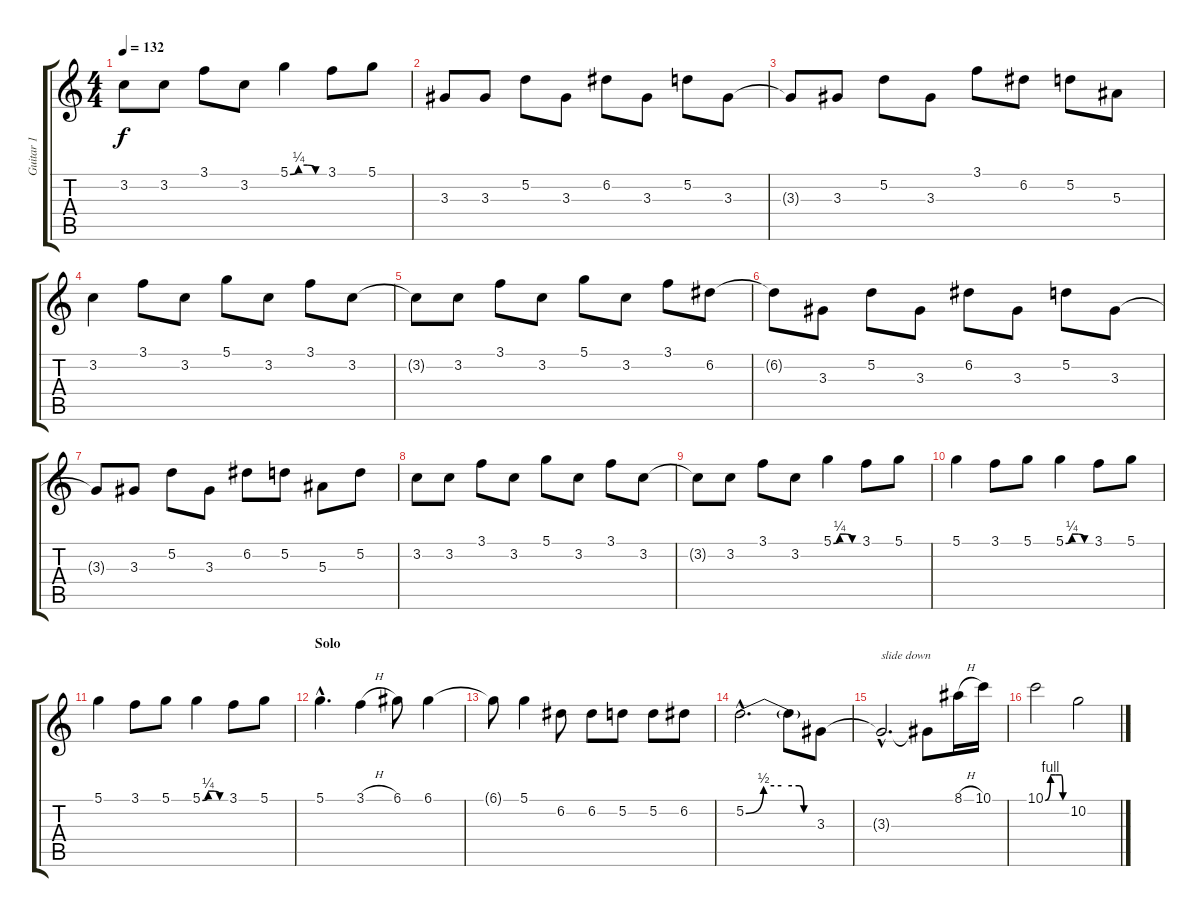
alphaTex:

\track ("Guitar 1" "Guitar 1") {instrument acousticguitarsteel}
\staff {score tabs}
\tuning (D4 A3 F3 C3 G2 D2) {hide}
\ts (4 4)
\tempo 132
\clef g2
\ks c
3.2{t}.8{dy f} 3.2.8 3.1.8 3.2.8 5.1{be (custom 0 0 15 1 30 1 45 0 60 0)}.4 3.1.8 5.1.8 |
3.3.8 3.3.8 5.2.8 3.3.8 6.2.8 3.3.8 5.2.8 3.3.8 |
3.3{t}.8 3.3.8 5.2.8 3.3.8 3.1.8 6.2.8 5.2.8 5.3.8 |
3.2.4 3.1.8 3.2.8 5.1.8 3.2.8 3.1.8 3.2.8 |
3.2{t}.8 3.2.8 3.1.8 3.2.8 5.1.8 3.2.8 3.1.8 6.2.8 |
6.2{t}.8 3.3.8 5.2.8 3.3.8 6.2.8 3.3.8 5.2.8 3.3.8 |
3.3{t}.8 3.3.8 5.2.8 3.3.8 6.2.8 5.2.8 5.3.8 5.2.8 |
3.2.8 3.2.8 3.1.8 3.2.8 5.1.8 3.2.8 3.1.8 3.2.8 |
3.2{t}.8 3.2.8 3.1.8 3.2.8 5.1{be (custom 0 0 15 1 30 1 45 0 60 0)}.4 3.1.8 5.1.8 |
5.1.4 3.1.8 5.1.8 5.1{be (custom 0 0 15 1 30 1 45 0 60 0)}.4 3.1.8 5.1.8 |
5.1.4 3.1.8 5.1.8 5.1{be (custom 0 0 15 1 30 1 45 0 60 0)}.4 3.1.8 5.1.8 |
\section ("" "Solo")
5.1{hac}.4{d volume 16 instrument distortionguitar} 3.1{h}.4 6.1.8 6.1.4 |
6.1{t}.8 5.1.4 6.2.8 6.2.8 5.2.8 5.2.8 6.2.8 |
5.2{be (custom 0 0 15 2 30 2 45 2 49 0 55 0 60 0) hac}.2{d} 5.2{t}.8 3.3.8 |
3.3{hac t}.2{d txt "slide down"} 3.3{t}.8 8.1{h}.16 10.1.16 |
10.1{be (custom 0 0 15 4 30 4 45 4 50 0 55 0 60 0)}.2 10.2.2
